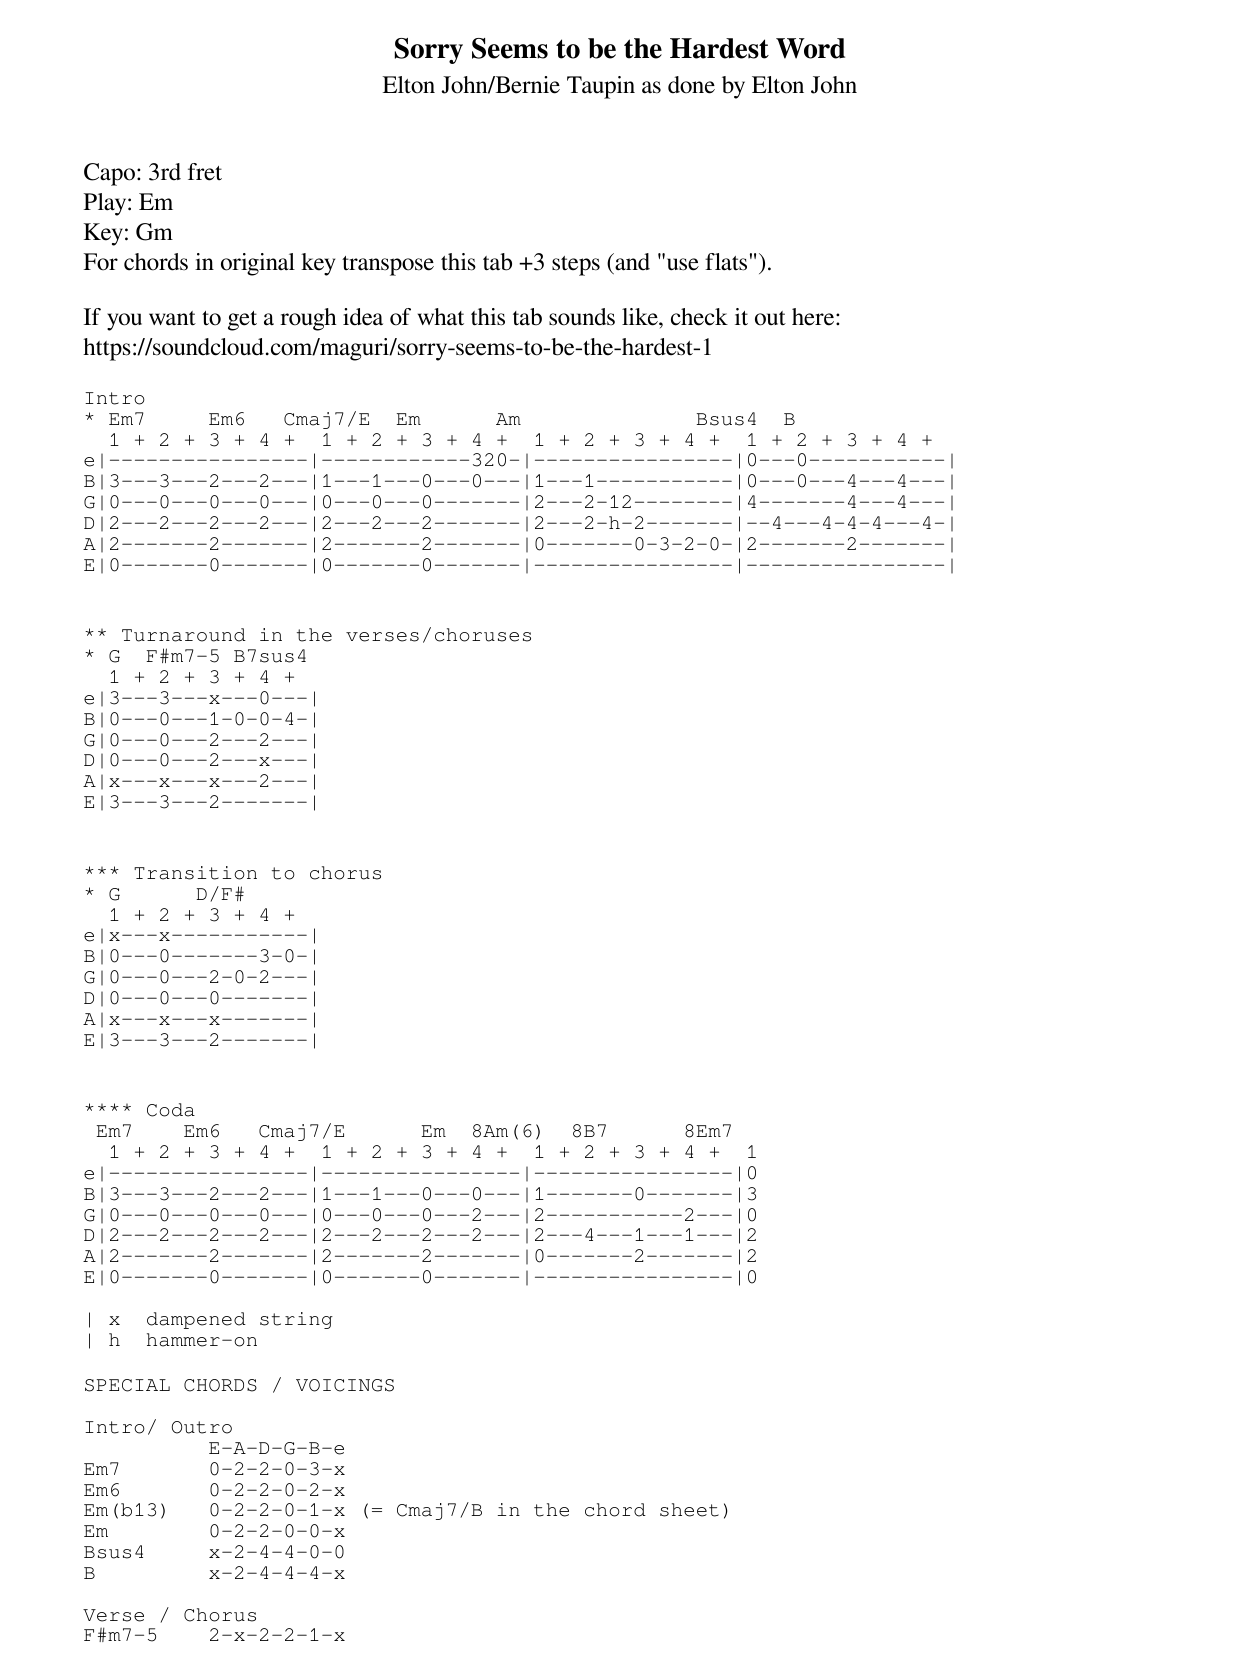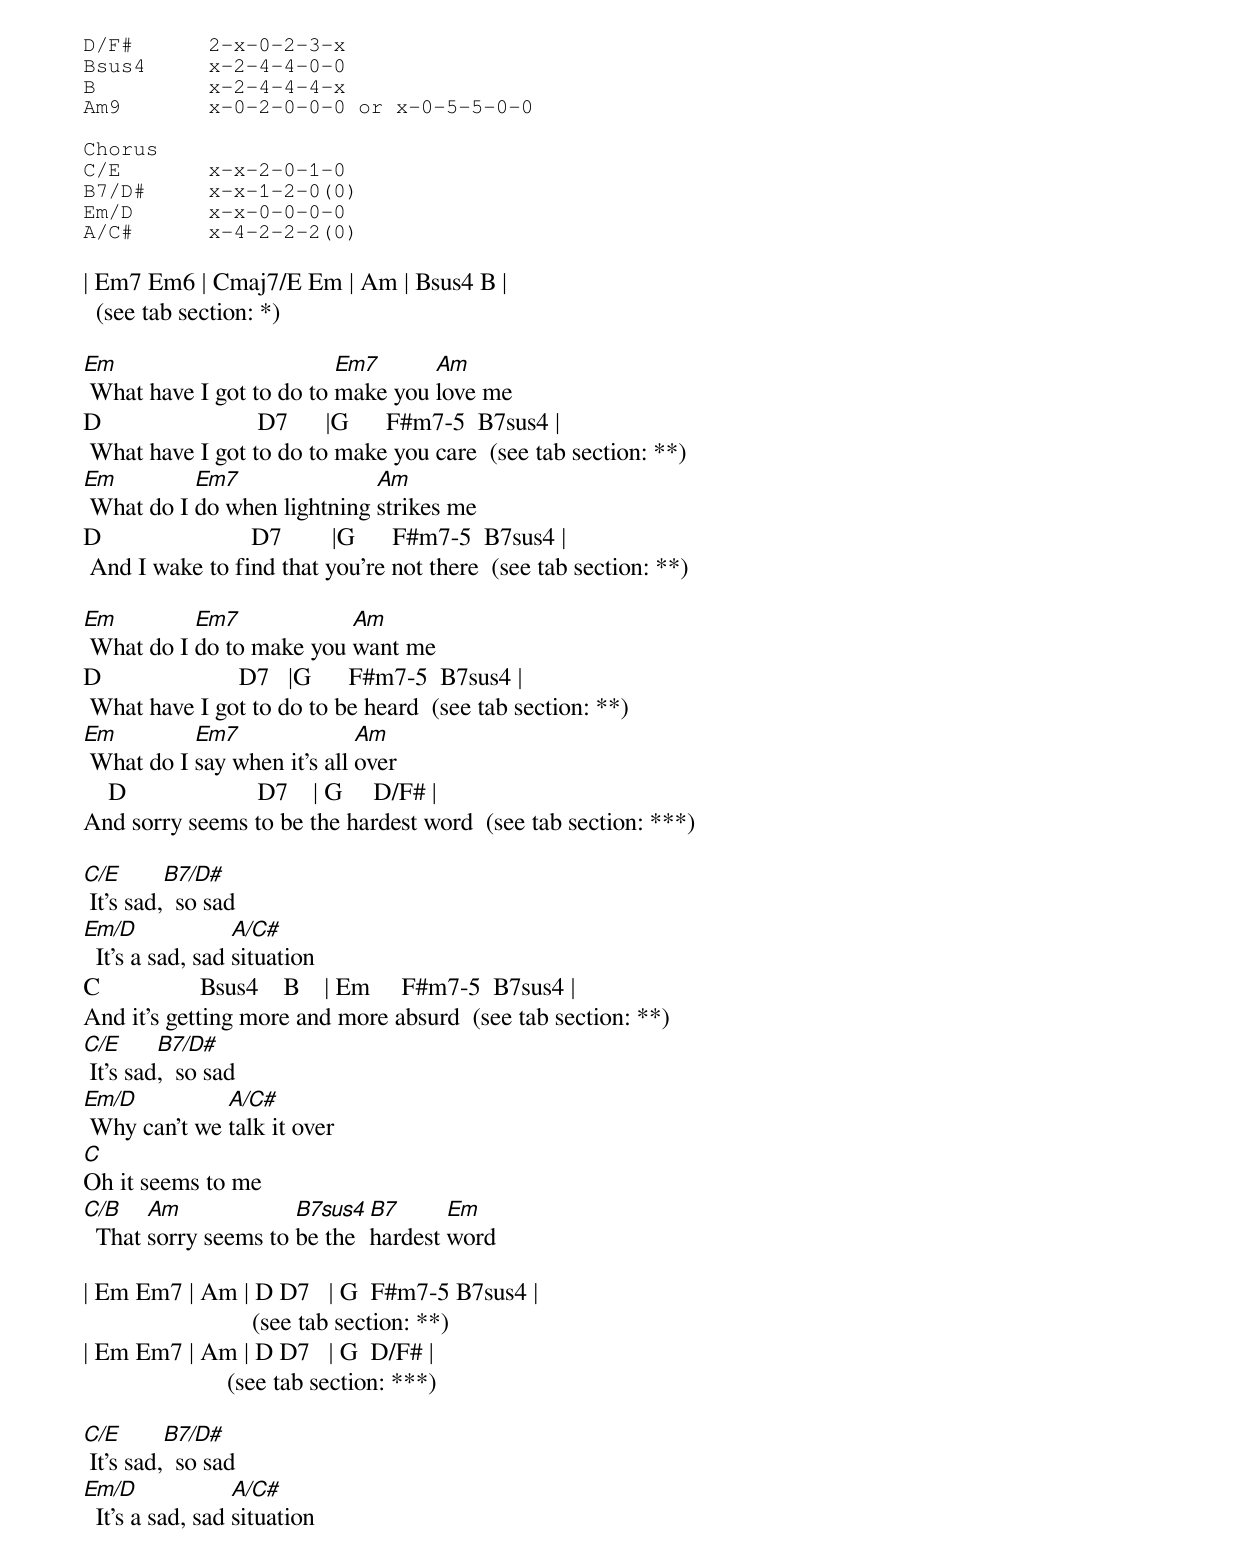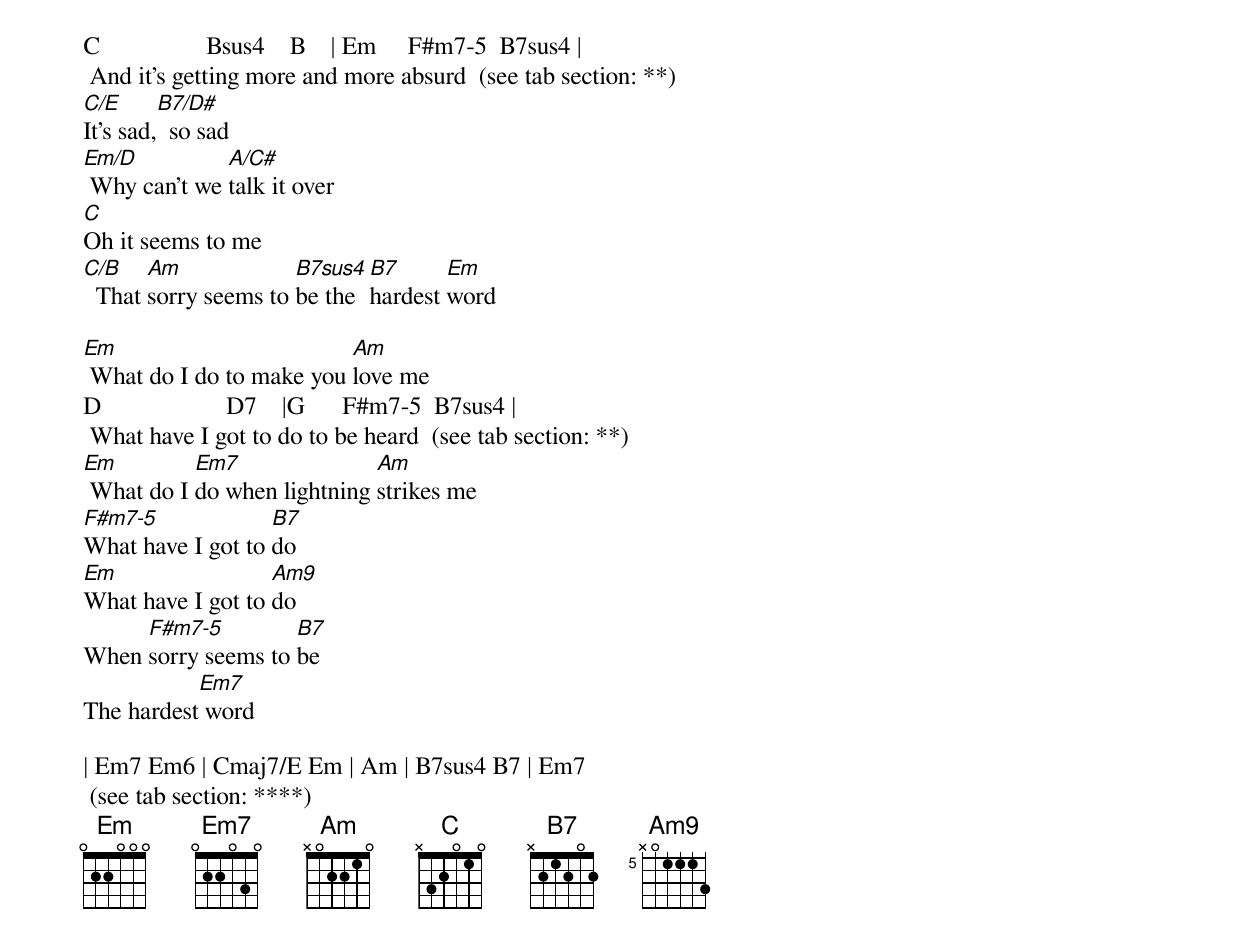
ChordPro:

{title:  Sorry Seems to be the Hardest Word}
{subtitle: Elton John/Bernie Taupin as done by Elton John}
Capo: 3rd fret
Play: Em
Key: Gm
For chords in original key transpose this tab +3 steps (and "use flats").

If you want to get a rough idea of what this tab sounds like, check it out here:
https://soundcloud.com/maguri/sorry-seems-to-be-the-hardest-1

{sot}
Intro
* Em7     Em6   Cmaj7/E  Em      Am              Bsus4  B
  1 + 2 + 3 + 4 +  1 + 2 + 3 + 4 +  1 + 2 + 3 + 4 +  1 + 2 + 3 + 4 +
e|----------------|------------320-|----------------|0---0-----------|
B|3---3---2---2---|1---1---0---0---|1---1-----------|0---0---4---4---|
G|0---0---0---0---|0---0---0-------|2---2-12--------|4-------4---4---|
D|2---2---2---2---|2---2---2-------|2---2-h-2-------|--4---4-4-4---4-|
A|2-------2-------|2-------2-------|0-------0-3-2-0-|2-------2-------|
E|0-------0-------|0-------0-------|----------------|----------------|
{eot}


{sot}
** Turnaround in the verses/choruses
* G  F#m7-5 B7sus4
  1 + 2 + 3 + 4 +
e|3---3---x---0---|
B|0---0---1-0-0-4-|
G|0---0---2---2---|
D|0---0---2---x---|
A|x---x---x---2---|
E|3---3---2-------|
{eot}


{sot}
*** Transition to chorus
* G      D/F#
  1 + 2 + 3 + 4 +
e|x---x-----------|
B|0---0-------3-0-|
G|0---0---2-0-2---|
D|0---0---0-------|
A|x---x---x-------|
E|3---3---2-------|
{eot}


{sot}
**** Coda
 Em7    Em6   Cmaj7/E      Em  8Am(6)  8B7      8Em7
  1 + 2 + 3 + 4 +  1 + 2 + 3 + 4 +  1 + 2 + 3 + 4 +  1
e|----------------|----------------|----------------|0
B|3---3---2---2---|1---1---0---0---|1-------0-------|3
G|0---0---0---0---|0---0---0---2---|2-----------2---|0
D|2---2---2---2---|2---2---2---2---|2---4---1---1---|2
A|2-------2-------|2-------2-------|0-------2-------|2
E|0-------0-------|0-------0-------|----------------|0

| x  dampened string
| h  hammer-on
{eot}

{sot}
SPECIAL CHORDS / VOICINGS

Intro/ Outro
          E-A-D-G-B-e
Em7       0-2-2-0-3-x
Em6       0-2-2-0-2-x
Em(b13)   0-2-2-0-1-x (= Cmaj7/B in the chord sheet)
Em        0-2-2-0-0-x
Bsus4     x-2-4-4-0-0
B         x-2-4-4-4-x

Verse / Chorus
F#m7-5    2-x-2-2-1-x
D/F#      2-x-0-2-3-x
Bsus4     x-2-4-4-0-0
B         x-2-4-4-4-x
Am9       x-0-2-0-0-0 or x-0-5-5-0-0

Chorus
C/E       x-x-2-0-1-0
B7/D#     x-x-1-2-0(0)
Em/D      x-x-0-0-0-0
A/C#      x-4-2-2-2(0)
{eot}

| Em7 Em6 | Cmaj7/E Em | Am | Bsus4 B |
  (see tab section: *)

[Em] What have I got to do to [Em7]make you [Am]love me
D                         D7      |G      F#m7-5  B7sus4 |
 What have I got to do to make you care  (see tab section: **)
[Em] What do I [Em7]do when lightning [Am]strikes me
D                        D7        |G      F#m7-5  B7sus4 |
 And I wake to find that you're not there  (see tab section: **)

[Em] What do I [Em7]do to make you [Am]want me
D                      D7   |G      F#m7-5  B7sus4 |
 What have I got to do to be heard  (see tab section: **)
[Em] What do I [Em7]say when it's all [Am]over
    D                     D7    | G     D/F# |
And sorry seems to be the hardest word  (see tab section: ***)

[C/E] It's sad,[B7/D#]  so sad
[Em/D]  It's a sad, sad [A/C#]situation
C                Bsus4    B    | Em     F#m7-5  B7sus4 |
And it's getting more and more absurd  (see tab section: **)
[C/E] It's sad[B7/D#],  so sad
[Em/D] Why can't we [A/C#]talk it over
[C]Oh it seems to me
[C/B]  That [Am]sorry seems to [B7sus4]be the [B7]hardest [Em]word

| Em Em7 | Am | D D7   | G  F#m7-5 B7sus4 |
                           (see tab section: **)
| Em Em7 | Am | D D7   | G  D/F# |
                       (see tab section: ***)

[C/E] It's sad,[B7/D#]  so sad
[Em/D]  It's a sad, sad [A/C#]situation
C                 Bsus4    B    | Em     F#m7-5  B7sus4 |
 And it's getting more and more absurd  (see tab section: **)
[C/E]It's sad,[B7/D#]  so sad
[Em/D] Why can't we [A/C#]talk it over
[C]Oh it seems to me
[C/B]  That [Am]sorry seems to [B7sus4]be the [B7]hardest [Em]word

[Em] What do I do to make you [Am]love me
D                    D7    |G      F#m7-5  B7sus4 |
 What have I got to do to be heard  (see tab section: **)
[Em] What do I [Em7]do when lightning [Am]strikes me
[F#m7-5]What have I got to [B7]do
[Em]What have I got to [Am9]do
When [F#m7-5]sorry seems to [B7]be
The hardest[Em7] word

| Em7 Em6 | Cmaj7/E Em | Am | B7sus4 B7 | Em7
 (see tab section: ****)
